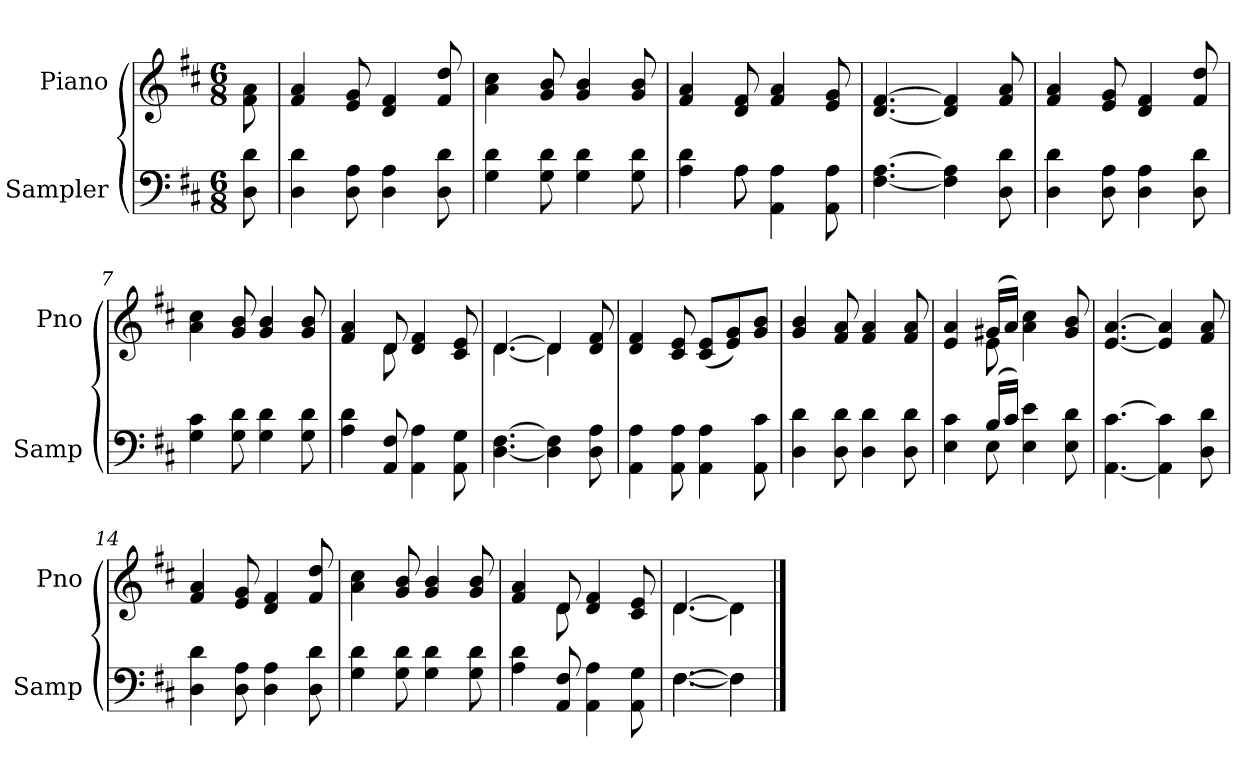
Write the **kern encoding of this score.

**kern	**kern
*part2	*part1
*staff2	*staff1
*I"Sampler	*I"Piano
*I'Samp	*I'Pno
*clefF4	*clefG2
*k[f#c#]	*k[f#c#]
*D:	*D:
*M6/8	*M6/8
=1	=1
8D\ 8d\	8f#\ 8a\
=2	=2
4D\ 4d\	4f#/ 4a/
8D\ 8A\	8e/ 8g/
4D\ 4A\	4d/ 4f#/
8D\ 8d\	8f#/ 8dd/
=3	=3
4G\ 4d\	4a\ 4cc#\
8G\ 8d\	8g/ 8b/
4G\ 4d\	4g/ 4b/
8G\ 8d\	8g/ 8b/
=4	=4
*^	*
4A\ 4d\	4ryy	4f#/ 4a/
8A\	8A	8d/ 8f#/
4AA\ 4A\	4.ryy	4f#/ 4a/
8AA\ 8A\	.	8e/ 8g/
*v	*v	*
=5	=5
[4.F#\ [4.A\	[4.d/ [4.f#/
4F#\] 4A\]	4d/] 4f#/]
8D\ 8d\	8f#/ 8a/
=6	=6
4D\ 4d\	4f#/ 4a/
8D\ 8A\	8e/ 8g/
4D\ 4A\	4d/ 4f#/
8D\ 8d\	8f#/ 8dd/
=7	=7
4G\ 4c#\	4a\ 4cc#\
8G\ 8d\	8g/ 8b/
4G\ 4d\	4g/ 4b/
8G\ 8d\	8g/ 8b/
=8	=8
*	*^
4A\ 4d\	4f#/ 4a/	4ryy
8AA/ 8F#/	8d/	8d
4AA\ 4A\	4d/ 4f#/	4.ryy
8AA\ 8G\	8c#/ 8e/	.
=9	=9	=9
[4.D [4.F#	[4.d/	[4.d
4D] 4F#]	4d/]	4d]
8D 8A	8d/ 8f#/	8ryy
*	*v	*v
=10	=10
4AA 4A	4d/ 4f#/
8AA 8A	8c#/ 8e/
4AA\ 4A\	(8c#/ 8e/L
.	8e/ 8g/)
8AA\ 8c#\	8g/ 8b/J
=11	=11
4D\ 4d\	4g/ 4b/
8D\ 8d\	8f#/ 8a/
4D\ 4d\	4f#/ 4a/
8D\ 8d\	8f#/ 8a/
=12	=12
*^	*^
4E\ 4c#\	4ryy	4e/ 4a/	4ryy
(16B/LL	8E	(16g#X/LL	8e
16c#/JJ)	.	16a/JJ)	.
4E\ 4e\	4.ryy	4a\ 4cc#\	4.ryy
8E\ 8d\	.	8g#/ 8b/	.
*v	*v	*	*
*	*v	*v
=13	=13
[4.AA\ [4.c#\	[4.e/ [4.a/
4AA\] 4c#\]	4e/] 4a/]
8D\ 8d\	8f#/ 8a/
=14	=14
4D\ 4d\	4f#/ 4a/
8D\ 8A\	8e/ 8g/
4D\ 4A\	4d/ 4f#/
8D\ 8d\	8f#/ 8dd/
=15	=15
4G\ 4d\	4a 4cc#
8G\ 8d\	8g/ 8b/
4G\ 4d\	4g/ 4b/
8G\ 8d\	8g/ 8b/
=16	=16
*	*^
4A\ 4d\	4f#/ 4a/	4ryy
8AA/ 8F#/	8d/	8d
4AA\ 4A\	4d/ 4f#/	4.ryy
8AA\ 8G\	8c#/ 8e/	.
=17	=17	=17
*^	*	*
[4.F#\	[4.F#	[4.d/	[4.d
4F#\]	4F#]	4d\]	4d]
*v	*v	*	*
*	*v	*v
==	==
*-	*-
